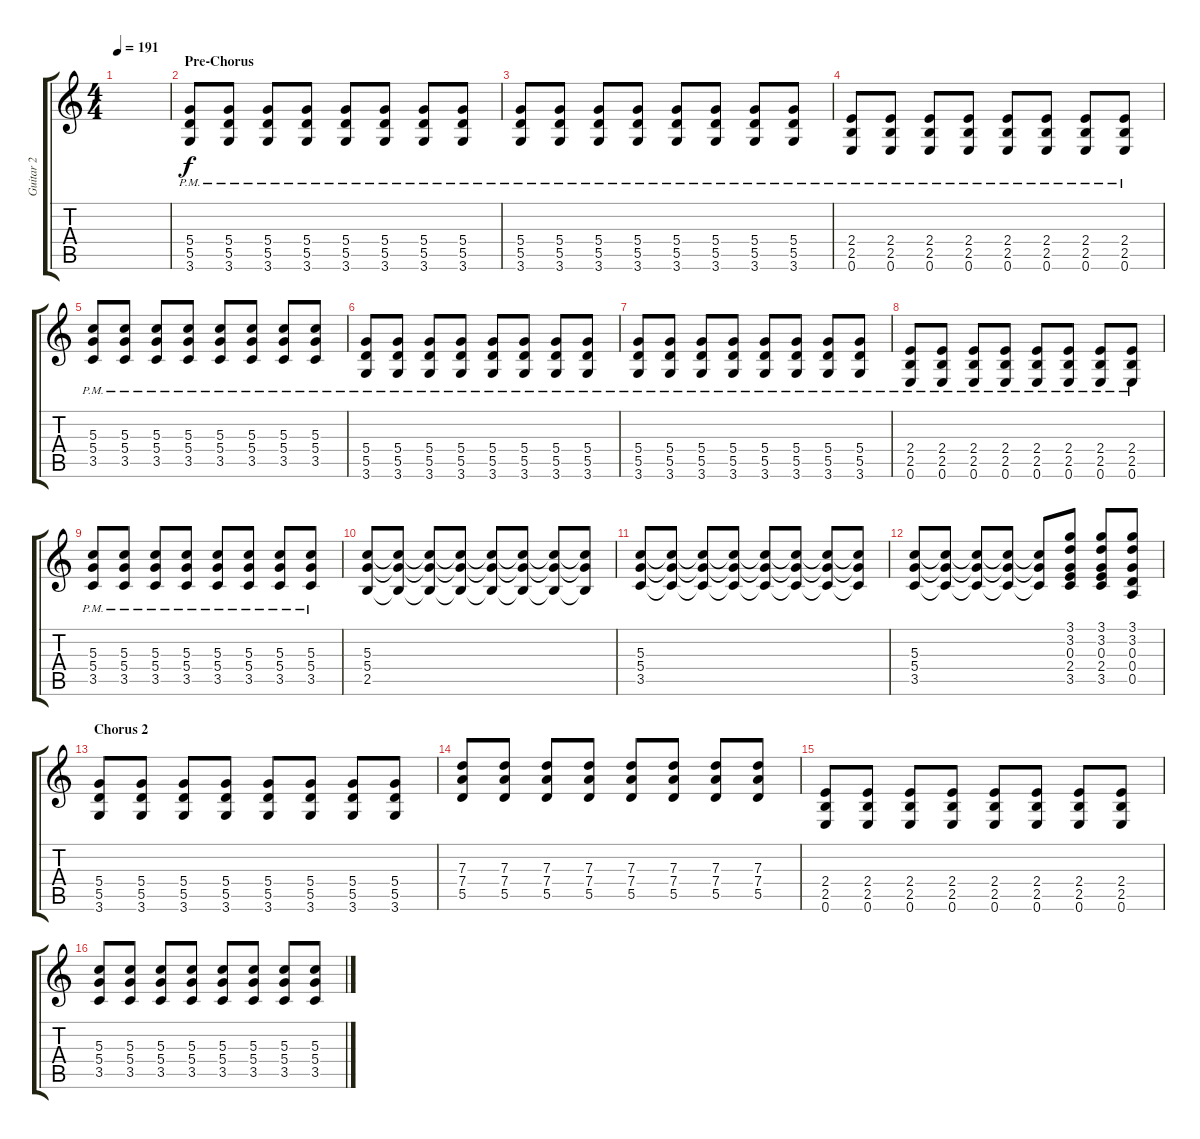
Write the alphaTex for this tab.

\track ("Guitar 2" "Guitar 2") {instrument overdrivenguitar}
\staff {score tabs}
\tuning (E4 B3 G3 D3 A2 E2) {hide}
\ts (4 4)
\tempo 191
\clef g2
\ks c
|
\section ("" "Pre-Chorus")
(5.4{pm} 5.5{pm} 3.6{pm}).8 (5.4{pm} 5.5{pm} 3.6{pm}).8 (5.4{pm} 5.5{pm} 3.6{pm}).8 (5.4{pm} 5.5{pm} 3.6{pm}).8 (5.4{pm} 5.5{pm} 3.6{pm}).8 (5.4{pm} 5.5{pm} 3.6{pm}).8 (5.4{pm} 5.5{pm} 3.6{pm}).8 (5.4{pm} 5.5{pm} 3.6{pm}).8 |
(5.4{pm} 5.5{pm} 3.6{pm}).8 (5.4{pm} 5.5{pm} 3.6{pm}).8 (5.4{pm} 5.5{pm} 3.6{pm}).8 (5.4{pm} 5.5{pm} 3.6{pm}).8 (5.4{pm} 5.5{pm} 3.6{pm}).8 (5.4{pm} 5.5{pm} 3.6{pm}).8 (5.4{pm} 5.5{pm} 3.6{pm}).8 (5.4{pm} 5.5{pm} 3.6{pm}).8 |
(2.4{pm} 2.5{pm} 0.6{pm}).8 (2.4{pm} 2.5{pm} 0.6{pm}).8 (2.4{pm} 2.5{pm} 0.6{pm}).8 (2.4{pm} 2.5{pm} 0.6{pm}).8 (2.4{pm} 2.5{pm} 0.6{pm}).8 (2.4{pm} 2.5{pm} 0.6{pm}).8 (2.4{pm} 2.5{pm} 0.6{pm}).8 (2.4{pm} 2.5{pm} 0.6{pm}).8 |
(5.3{pm} 5.4{pm} 3.5{pm}).8 (5.3{pm} 5.4{pm} 3.5{pm}).8 (5.3{pm} 5.4{pm} 3.5{pm}).8 (5.3{pm} 5.4{pm} 3.5{pm}).8 (5.3{pm} 5.4{pm} 3.5{pm}).8 (5.3{pm} 5.4{pm} 3.5{pm}).8 (5.3{pm} 5.4{pm} 3.5{pm}).8 (5.3{pm} 5.4{pm} 3.5{pm}).8 |
(5.4{pm} 5.5{pm} 3.6{pm}).8 (5.4{pm} 5.5{pm} 3.6{pm}).8 (5.4{pm} 5.5{pm} 3.6{pm}).8 (5.4{pm} 5.5{pm} 3.6{pm}).8 (5.4{pm} 5.5{pm} 3.6{pm}).8 (5.4{pm} 5.5{pm} 3.6{pm}).8 (5.4{pm} 5.5{pm} 3.6{pm}).8 (5.4{pm} 5.5{pm} 3.6{pm}).8 |
(5.4{pm} 5.5{pm} 3.6{pm}).8 (5.4{pm} 5.5{pm} 3.6{pm}).8 (5.4{pm} 5.5{pm} 3.6{pm}).8 (5.4{pm} 5.5{pm} 3.6{pm}).8 (5.4{pm} 5.5{pm} 3.6{pm}).8 (5.4{pm} 5.5{pm} 3.6{pm}).8 (5.4{pm} 5.5{pm} 3.6{pm}).8 (5.4{pm} 5.5{pm} 3.6{pm}).8 |
(2.4{pm} 2.5{pm} 0.6{pm}).8 (2.4{pm} 2.5{pm} 0.6{pm}).8 (2.4{pm} 2.5{pm} 0.6{pm}).8 (2.4{pm} 2.5{pm} 0.6{pm}).8 (2.4{pm} 2.5{pm} 0.6{pm}).8 (2.4{pm} 2.5{pm} 0.6{pm}).8 (2.4{pm} 2.5{pm} 0.6{pm}).8 (2.4{pm} 2.5{pm} 0.6{pm}).8 |
(5.3{pm} 5.4{pm} 3.5{pm}).8 (5.3{pm} 5.4{pm} 3.5{pm}).8 (5.3{pm} 5.4{pm} 3.5{pm}).8 (5.3{pm} 5.4{pm} 3.5{pm}).8 (5.3{pm} 5.4{pm} 3.5{pm}).8 (5.3{pm} 5.4{pm} 3.5{pm}).8 (5.3{pm} 5.4{pm} 3.5{pm}).8 (5.3{pm} 5.4{pm} 3.5{pm}).8 |
(5.3 5.4 2.5).8 (5.3{t} 5.4{t} 2.5{t}).8 (5.3{t} 5.4{t} 2.5{t}).8 (5.3{t} 5.4{t} 2.5{t}).8 (5.3{t} 5.4{t} 2.5{t}).8 (5.3{t} 5.4{t} 2.5{t}).8 (5.3{t} 5.4{t} 2.5{t}).8 (5.3{t} 5.4{t} 2.5{t}).8 |
(5.3 5.4 3.5).8 (5.3{t} 5.4{t} 3.5{t}).8 (5.3{t} 5.4{t} 3.5{t}).8 (5.3{t} 5.4{t} 3.5{t}).8 (5.3{t} 5.4{t} 3.5{t}).8 (5.3{t} 5.4{t} 3.5{t}).8 (5.3{t} 5.4{t} 3.5{t}).8 (5.3{t} 5.4{t} 3.5{t}).8 |
(5.3 5.4 3.5).8 (5.3{t} 5.4{t} 3.5{t}).8 (5.3{t} 5.4{t} 3.5{t}).8 (5.3{t} 5.4{t} 3.5{t}).8 (5.3{t} 5.4{t} 3.5{t}).8 (3.1 3.2 0.3 2.4 3.5).8 (3.1 3.2 0.3 2.4 3.5).8 (3.1 3.2 0.3 0.4 0.5).8 |
\section ("" "Chorus 2")
(5.4 5.5 3.6).8 (5.4 5.5 3.6).8 (5.4 5.5 3.6).8 (5.4 5.5 3.6).8 (5.4 5.5 3.6).8 (5.4 5.5 3.6).8 (5.4 5.5 3.6).8 (5.4 5.5 3.6).8 |
(7.3 7.4 5.5).8 (7.3 7.4 5.5).8 (7.3 7.4 5.5).8 (7.3 7.4 5.5).8 (7.3 7.4 5.5).8 (7.3 7.4 5.5).8 (7.3 7.4 5.5).8 (7.3 7.4 5.5).8 |
(2.4 2.5 0.6).8 (2.4 2.5 0.6).8 (2.4 2.5 0.6).8 (2.4 2.5 0.6).8 (2.4 2.5 0.6).8 (2.4 2.5 0.6).8 (2.4 2.5 0.6).8 (2.4 2.5 0.6).8 |
(5.3 5.4 3.5).8 (5.3 5.4 3.5).8 (5.3 5.4 3.5).8 (5.3 5.4 3.5).8 (5.3 5.4 3.5).8 (5.3 5.4 3.5).8 (5.3 5.4 3.5).8 (5.3 5.4 3.5).8
